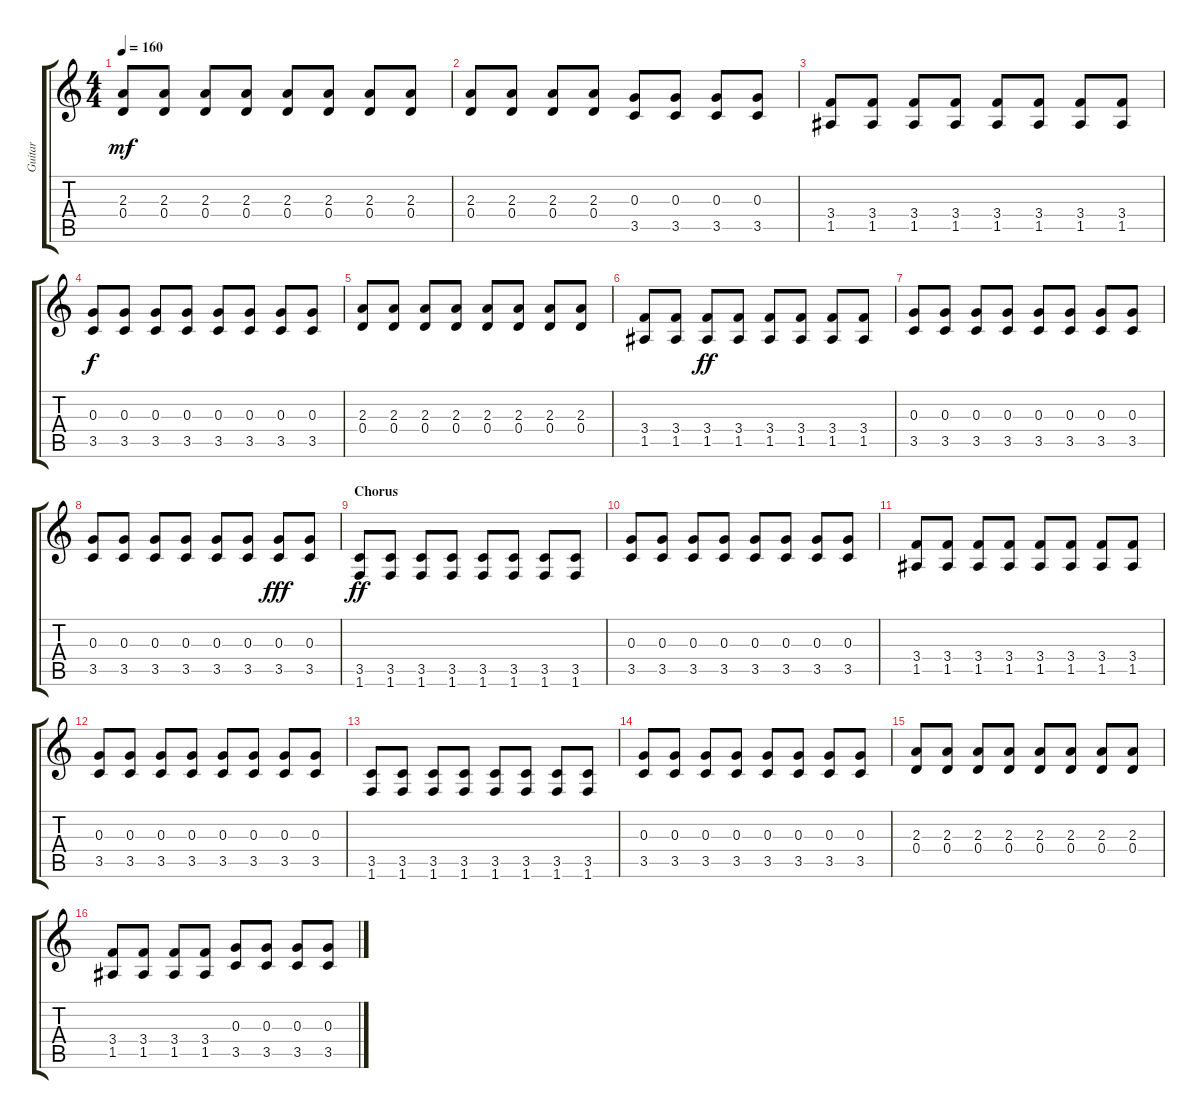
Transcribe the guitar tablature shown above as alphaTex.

\track ("Guitar" "Guitar") {instrument electricguitarclean}
\staff {score tabs}
\tuning (E4 B3 G3 D3 A2 E2) {hide}
\ts (4 4)
\tempo 160
\clef g2
\ks c
(2.3 0.4).8{dy mf} (2.3 0.4).8 (2.3 0.4).8 (2.3 0.4).8 (2.3 0.4).8 (2.3 0.4).8 (2.3 0.4).8 (2.3 0.4).8 |
(2.3 0.4).8 (2.3 0.4).8 (2.3 0.4).8 (2.3 0.4).8 (0.3 3.5).8 (0.3 3.5).8 (0.3 3.5).8 (0.3 3.5).8 |
(3.4 1.5).8 (3.4 1.5).8 (3.4 1.5).8 (3.4 1.5).8 (3.4 1.5).8 (3.4 1.5).8 (3.4 1.5).8 (3.4 1.5).8 |
(0.3 3.5).8{dy f} (0.3 3.5).8 (0.3 3.5).8 (0.3 3.5).8 (0.3 3.5).8 (0.3 3.5).8 (0.3 3.5).8 (0.3 3.5).8 |
(2.3 0.4).8 (2.3 0.4).8 (2.3 0.4).8 (2.3 0.4).8 (2.3 0.4).8 (2.3 0.4).8 (2.3 0.4).8 (2.3 0.4).8 |
(3.4 1.5).8 (3.4 1.5).8 (3.4 1.5).8{dy ff} (3.4 1.5).8 (3.4 1.5).8 (3.4 1.5).8 (3.4 1.5).8 (3.4 1.5).8 |
(0.3 3.5).8 (0.3 3.5).8 (0.3 3.5).8 (0.3 3.5).8 (0.3 3.5).8 (0.3 3.5).8 (0.3 3.5).8 (0.3 3.5).8 |
(0.3 3.5).8 (0.3 3.5).8 (0.3 3.5).8 (0.3 3.5).8 (0.3 3.5).8 (0.3 3.5).8 (0.3 3.5).8{dy fff} (0.3 3.5).8 |
\section ("" "Chorus")
(3.5 1.6).8{dy ff} (3.5 1.6).8 (3.5 1.6).8 (3.5 1.6).8 (3.5 1.6).8 (3.5 1.6).8 (3.5 1.6).8 (3.5 1.6).8 |
(0.3 3.5).8 (0.3 3.5).8 (0.3 3.5).8 (0.3 3.5).8 (0.3 3.5).8 (0.3 3.5).8 (0.3 3.5).8 (0.3 3.5).8 |
(3.4 1.5).8 (3.4 1.5).8 (3.4 1.5).8 (3.4 1.5).8 (3.4 1.5).8 (3.4 1.5).8 (3.4 1.5).8 (3.4 1.5).8 |
(0.3 3.5).8 (0.3 3.5).8 (0.3 3.5).8 (0.3 3.5).8 (0.3 3.5).8 (0.3 3.5).8 (0.3 3.5).8 (0.3 3.5).8 |
(3.5 1.6).8 (3.5 1.6).8 (3.5 1.6).8 (3.5 1.6).8 (3.5 1.6).8 (3.5 1.6).8 (3.5 1.6).8 (3.5 1.6).8 |
(0.3 3.5).8 (0.3 3.5).8 (0.3 3.5).8 (0.3 3.5).8 (0.3 3.5).8 (0.3 3.5).8 (0.3 3.5).8 (0.3 3.5).8 |
(2.3 0.4).8 (2.3 0.4).8 (2.3 0.4).8 (2.3 0.4).8 (2.3 0.4).8 (2.3 0.4).8 (2.3 0.4).8 (2.3 0.4).8 |
(3.4 1.5).8 (3.4 1.5).8 (3.4 1.5).8 (3.4 1.5).8 (0.3 3.5).8 (0.3 3.5).8 (0.3 3.5).8 (0.3 3.5).8
